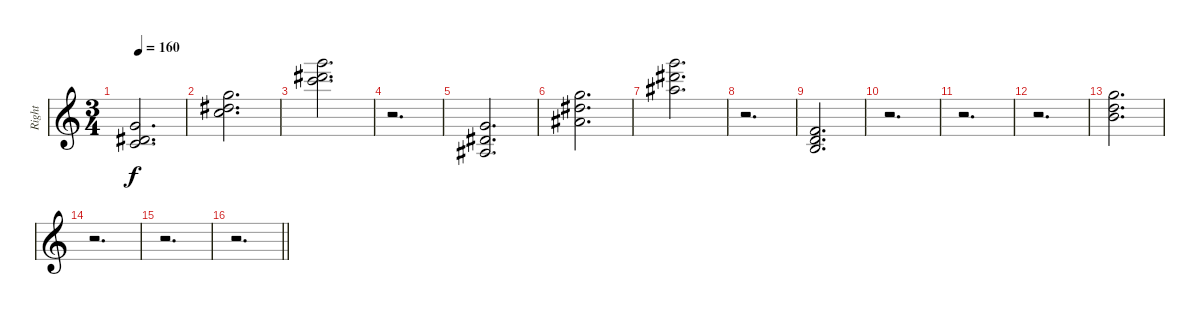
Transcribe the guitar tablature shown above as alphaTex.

\track ("Right" "Right") {solo instrument acousticgrandpiano}
\staff {score}
\tuning (E4 B3 G3 D3 A2 E2) {hide}
\ts (3 4)
\tempo 160
\clef g2
\ks c
(3.1 1.2 8.3).2{d dy f} |
(8.1 16.2 24.3).2{d} |
(27.1 28.2 29.3).2{d} |
r.2{d} |
(3.1 4.2 3.3).2{d} |
(6.1 16.2 24.3).2{d} |
(27.1 28.2 27.3).2{d} |
r.2{d} |
(1.1 0.2 7.3).2{d} |
r.2{d} |
r.2{d} |
r.2{d} |
(10.1 20.2 16.3).2{d} |
r.2{d} |
r.2{d} |
\barLineRight lightlight
r.2{d}
